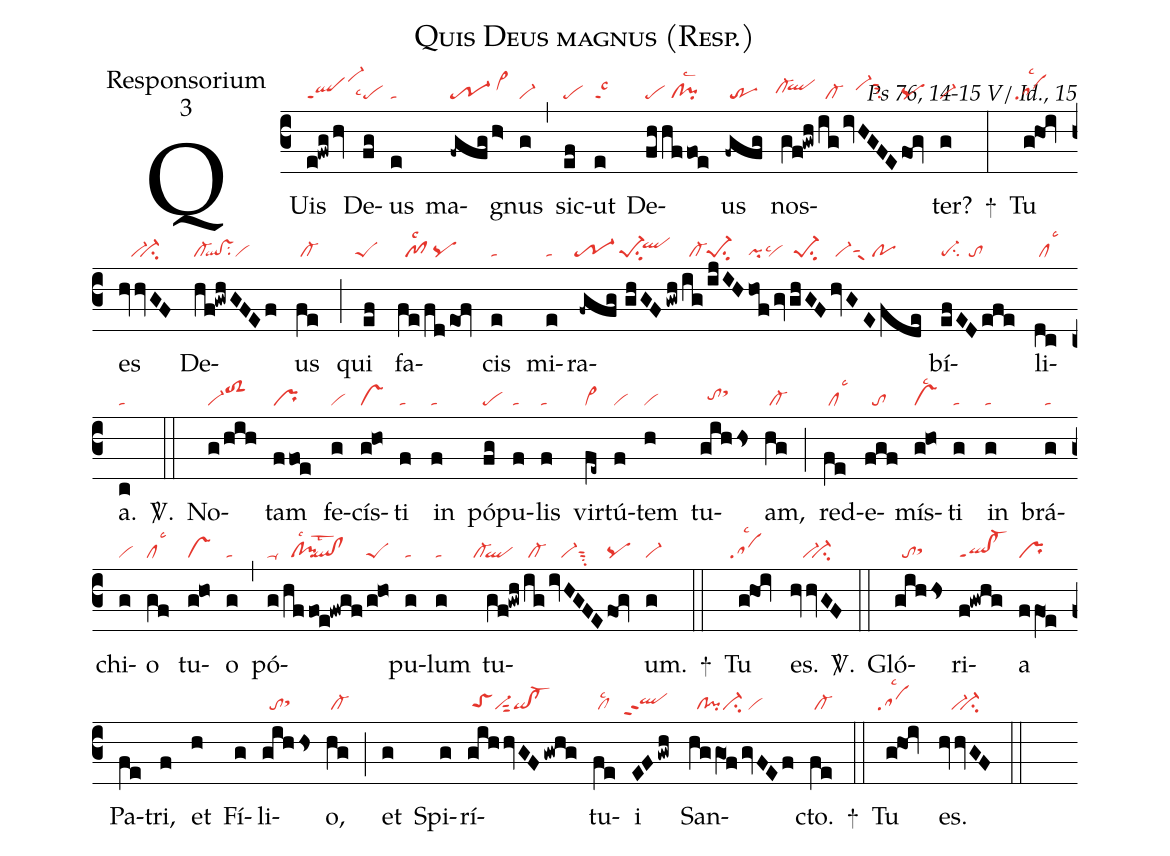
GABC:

name:Quis Deus magnus (Resp.);
office-part:Responsorium;
mode:3;
commentary:Ps 76, 14-15 V/ Id., 15;
nabc-lines:1;
%%
(c3)
QUis(e!fwg/hv|qlppt1vi-hl) De(fg|``pelsc4)us(e|ta)
ma(-fgfg/h>|tr-1/vi>hi)gnus(g|vi-) (,)
sic(ef|pe)ut(e|talsc3) De(fhhffoe|pe/cl!pilsc2)us(-fgfg|/tr)
nos(gf!gwh|`cl-hh``qlhi|/ig|//cl-|/ivHGFE|///vi-hisut2su2|fog|pq)ter?(g|vi-) +(:)

Tu(g!hoi|``salsc2) es(hvhvGF|///vi-``vi-su2) De(hf!gwhGFEf|cl-``ql!vssu2vi)us(fe|/cl-) (;)
qui(ef|``peS) fa(fe/fdeof|//pf1lsc2/pq)cis(e|ta)
mi(e|ta)ra(-fgfg|`tr-1|//ghGF/gwh|`pe-1su2`qlhi|/ig|//cl-|/ijIH|pe-1su2|hof/gv|pilsc3`vi|/ghGF|/pe-1su2|hvGEfde|/vi-sut1suw1/po)bí(efEDefe|pe-su2//to)li(dc|/cllsc3)a.(c|ta) <sp>V/</sp>.(::)

No(g/hih|vi-toS2hj)tam(ffoe|pr) fe(g|vi)cís(g!ho|vs)ti(f|ta)
in(f|ta) pó(fg|pe)pu(f|ta)lis(f|ta) vir(fe~|cl~)tú(f|vi)tem(h|vi) tu(gihhs|//tohhsthj)am,(hg|/cl-) (;)
red(fe|/cllsc3)e(fgf|//to)mís(g!ho|vslsc2)ti(g|ta)
in(g|ta) brá(g|ta)chi(g|vi)o(gf|cllsc3) tu(g!ho|vs)o(g|ta) (,)
pó(g|ta-|/hffoe!fwgf|//cl!pilsc1lst3``````ql!cl|/g!ho|peS)pu(g|ta)lum(g|ta)
tu(gf!gwh|```cl-``ql|/ig|/cl-|/ivHGFE|///vi-sut2su2|fog|pq)um.(g|vi-) +(::)

Tu(g!hoi|``salsc2) es.(hvhvGF|///vi-``vi-su2) <sp>V/</sp>.(::)

Gló(gihhs|//tosthh)ri(f!gwhg|ql!cl-ppt1)a(ffO1e|pr) Pa(fe)tri,(f) et(h) Fí(g)li(gihhs|//tosthh)o,(hg|/cl-) (;)
et(g) Spi(g)rí(gihhvGFgwhg|/toShgvi-sut2qi!cl-)tu(fe|/cllsc2)i(EFgwh|``qlhhppt2) San(hg/gO1fgvFEf|//cl!pici-/vi)cto.(fe|/cl-) +(::)

Tu(g!hoi|``salsc2) es.(hvhvGF|///vi-``vi-su2) (::)
